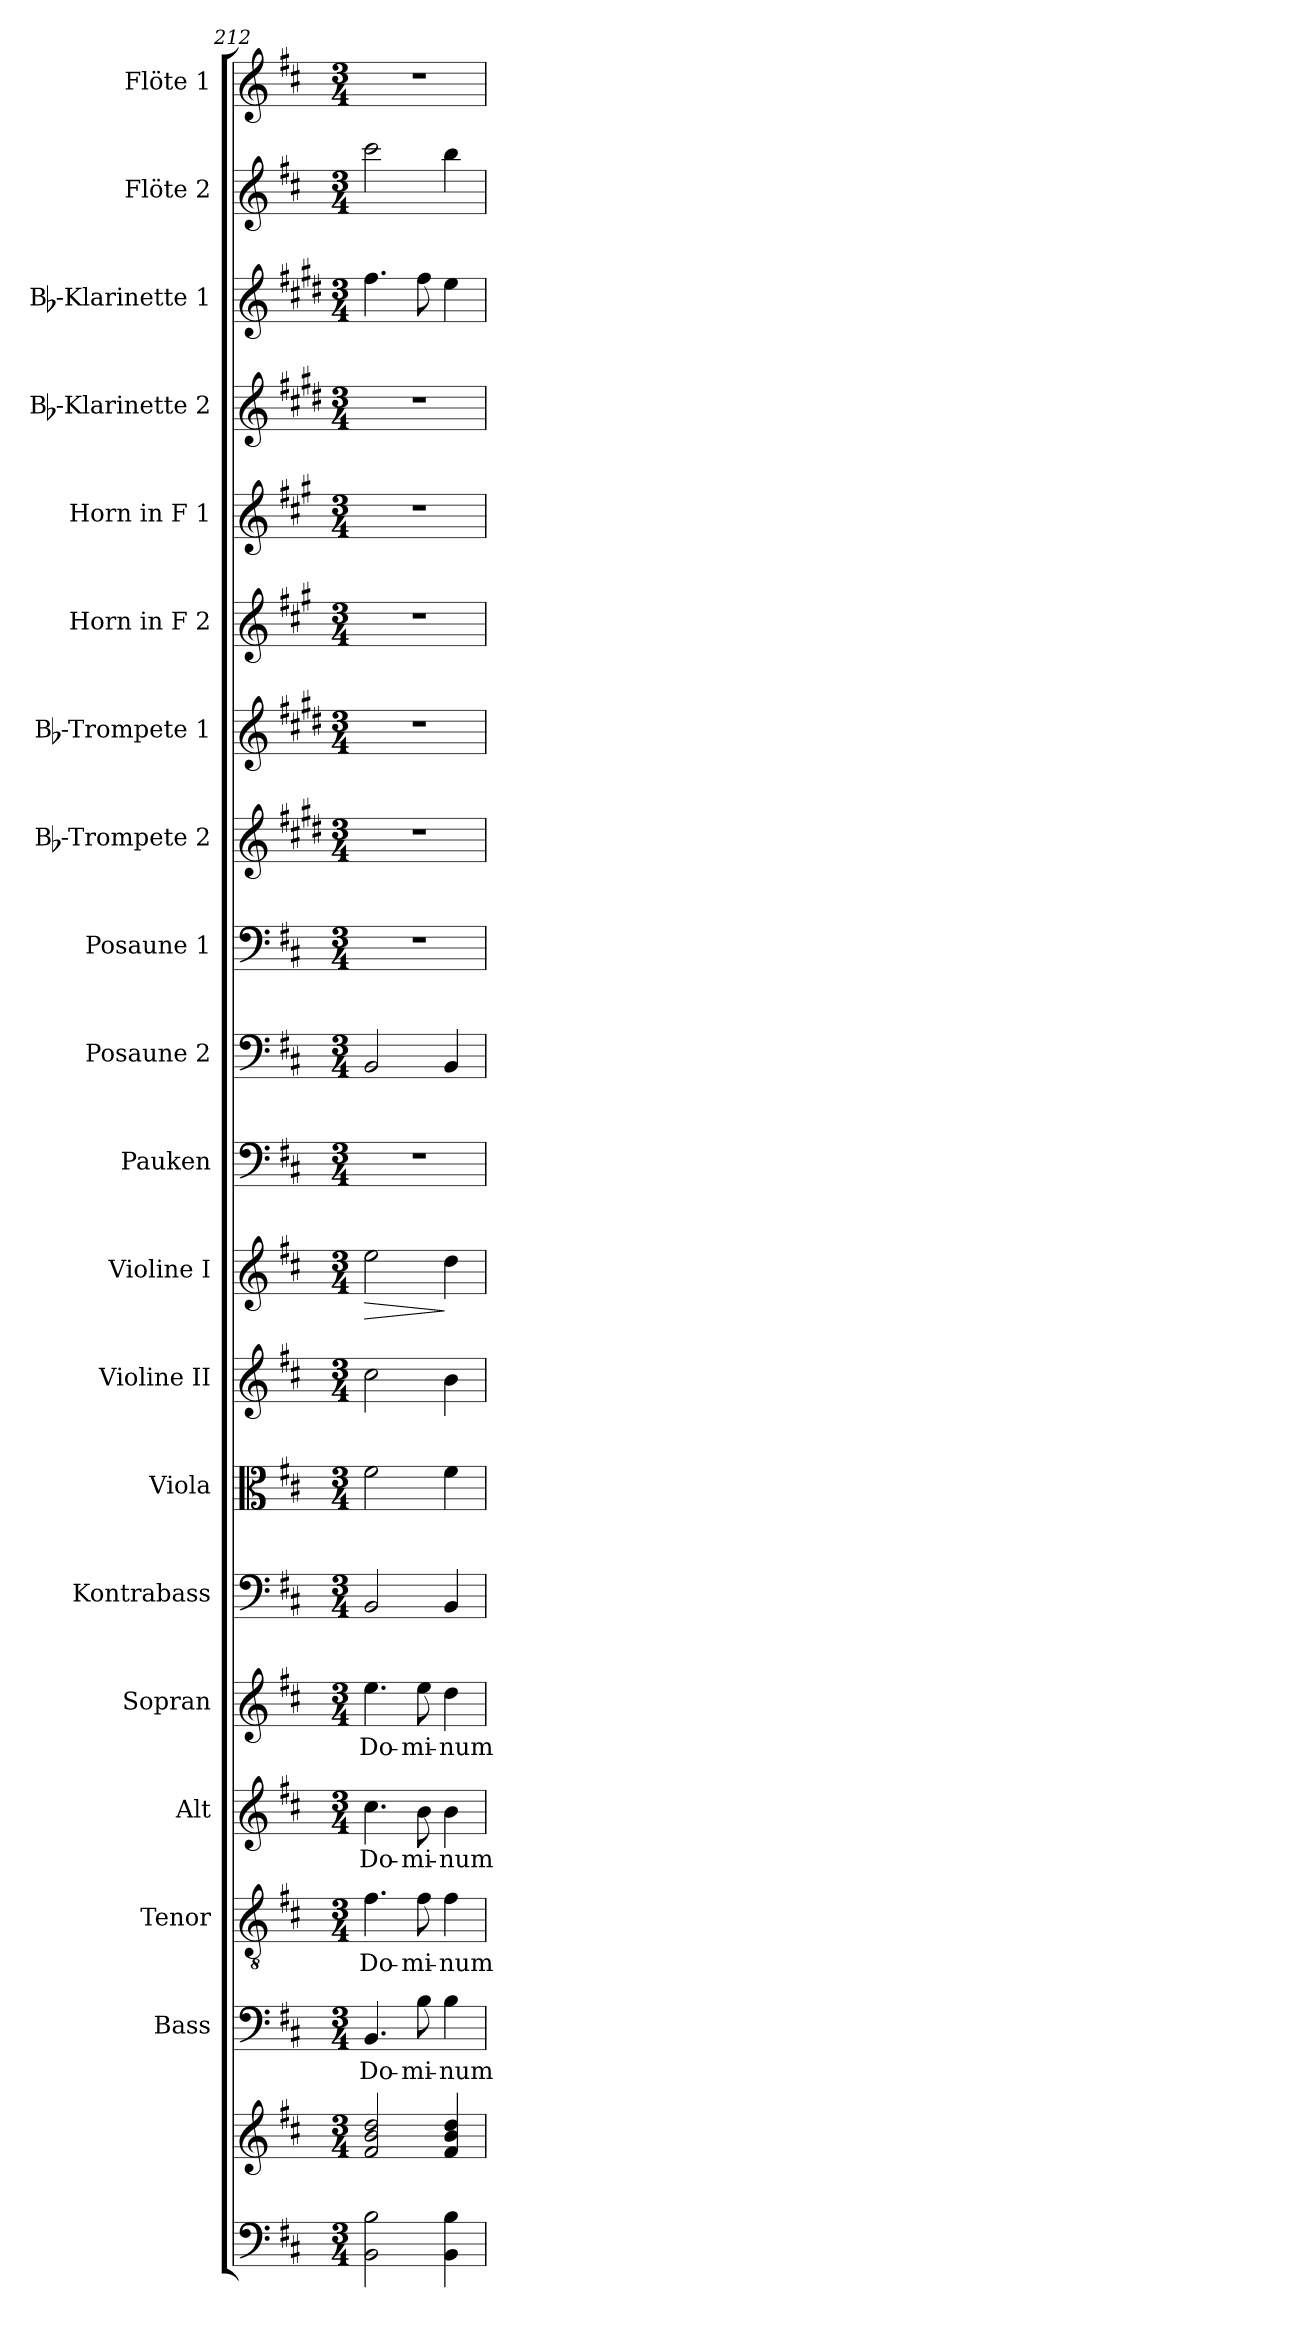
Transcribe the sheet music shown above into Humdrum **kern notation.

**kern	**kern	**kern	**text	**kern	**text	**kern	**text	**kern	**text	**kern	**kern	**kern	**kern	**dynam	**kern	**kern	**kern	**kern	**kern	**kern	**kern	**kern	**kern	**kern	**kern
*part20	*part20	*part19	*part19	*part18	*part18	*part17	*part17	*part16	*part16	*part15	*part14	*part13	*part12	*part12	*part11	*part10	*part9	*part8	*part7	*part6	*part5	*part4	*part3	*part2	*part1
*staff21	*staff20	*staff19	*staff19	*staff18	*staff18	*staff17	*staff17	*staff16	*staff16	*staff15	*staff14	*staff13	*staff12	*staff12	*staff11	*staff10	*staff9	*staff8	*staff7	*staff6	*staff5	*staff4	*staff3	*staff2	*staff1
*	*	*I"Bass	*	*I"Tenor	*	*I"Alt	*	*I"Sopran	*	*I"Kontrabass	*I"Viola	*I"Violine II	*I"Violine I	*	*I"Pauken	*I"Posaune 2	*I"Posaune 1	*I"Bb-Trompete 2	*I"Bb-Trompete 1	*I"Horn in F 2	*I"Horn in F 1	*I"Bb-Klarinette 2	*I"Bb-Klarinette 1	*I"Flöte 2	*I"Flöte 1
*	*	*I'B.	*	*I'T.	*	*I'A.	*	*I'S.	*	*I'Kb.	*I'Vla.	*I'Vl. II	*I'Vl. I	*	*I'Pk.	*I'Pos. 2	*I'Pos. 1	*I'Bb Trp. 2	*I'Bb Trp. 1	*	*	*I'Bb Kl. 2	*I'Bb Kl. 1	*I'Fl. 2	*I'Fl. 1
*clefF4	*clefG2	*clefF4	*	*clefGv2	*	*clefG2	*	*clefG2	*	*clefF4	*clefC3	*clefG2	*clefG2	*	*clefF4	*clefF4	*clefF4	*clefG2	*clefG2	*clefG2	*clefG2	*clefG2	*clefG2	*clefG2	*clefG2
*	*	*	*	*	*	*	*	*	*	*ITrd7c12	*	*	*	*	*	*	*	*ITrd1c2	*ITrd1c2	*ITrd4c7	*ITrd4c7	*ITrd1c2	*ITrd1c2	*	*
*k[f#c#]	*k[f#c#]	*k[f#c#]	*	*k[f#c#]	*	*k[f#c#]	*	*k[f#c#]	*	*k[f#c#]	*k[f#c#]	*k[f#c#]	*k[f#c#]	*	*k[f#c#]	*k[f#c#]	*k[f#c#]	*k[f#c#]	*k[f#c#]	*k[f#c#]	*k[f#c#]	*k[f#c#]	*k[f#c#]	*k[f#c#]	*k[f#c#]
*D:	*D:	*D:	*	*D:	*	*D:	*	*D:	*	*D:	*D:	*D:	*D:	*	*D:	*D:	*D:	*D:	*D:	*D:	*D:	*D:	*D:	*D:	*D:
*M3/4	*M3/4	*M3/4	*	*M3/4	*	*M3/4	*	*M3/4	*	*M3/4	*M3/4	*M3/4	*M3/4	*	*M3/4	*M3/4	*M3/4	*M3/4	*M3/4	*M3/4	*M3/4	*M3/4	*M3/4	*M3/4	*M3/4
=212	=212	=212	=212	=212	=212	=212	=212	=212	=212	=212	=212	=212	=212	=212	=212	=212	=212	=212	=212	=212	=212	=212	=212	=212	=212
!	!	!	!LO:LY:b	!	!LO:LY:b	!	!LO:LY:b	!	!LO:LY:b	!	!	!	!	!LO:HP:b	!	!	!	!	!	!	!	!	!	!	!
2BB\ 2B\	2f#/ 2b/ 2dd/	4.BB/	Do-	4.f#\	Do-	4.cc#\	Do-	4.ee\	Do-	2BBB/	2f#\	2cc#\	2ee\	>	2.r	2BB/	2.r	2.r	2.r	2.r	2.r	2.r	4.ee\	2ccc#\	2.r
!	!	!	!LO:LY:b	!	!LO:LY:b	!	!LO:LY:b	!	!LO:LY:b	!	!	!	!	!	!	!	!	!	!	!	!	!	!	!	!
.	.	8B\	-mi-	8f#\	-mi-	8b\	-mi-	8ee\	-mi-	.	.	.	.	.	.	.	.	.	.	.	.	.	8ee\	.	.
!	!	!	!LO:LY:b	!	!LO:LY:b	!	!LO:LY:b	!	!LO:LY:b	!	!	!	!	!	!	!	!	!	!	!	!	!	!	!	!
4BB\ 4B\	4f#/ 4b/ 4dd/	4B\	-num	4f#\	-num	4b\	-num	4dd\	-num	4BBB/	4f#\	4b\	4dd\	]	.	4BB/	.	.	.	.	.	.	4dd\	4bb\	.
=	=	=	=	=	=	=	=	=	=	=	=	=	=	=	=	=	=	=	=	=	=	=	=	=	=
*-	*-	*-	*-	*-	*-	*-	*-	*-	*-	*-	*-	*-	*-	*-	*-	*-	*-	*-	*-	*-	*-	*-	*-	*-	*-
